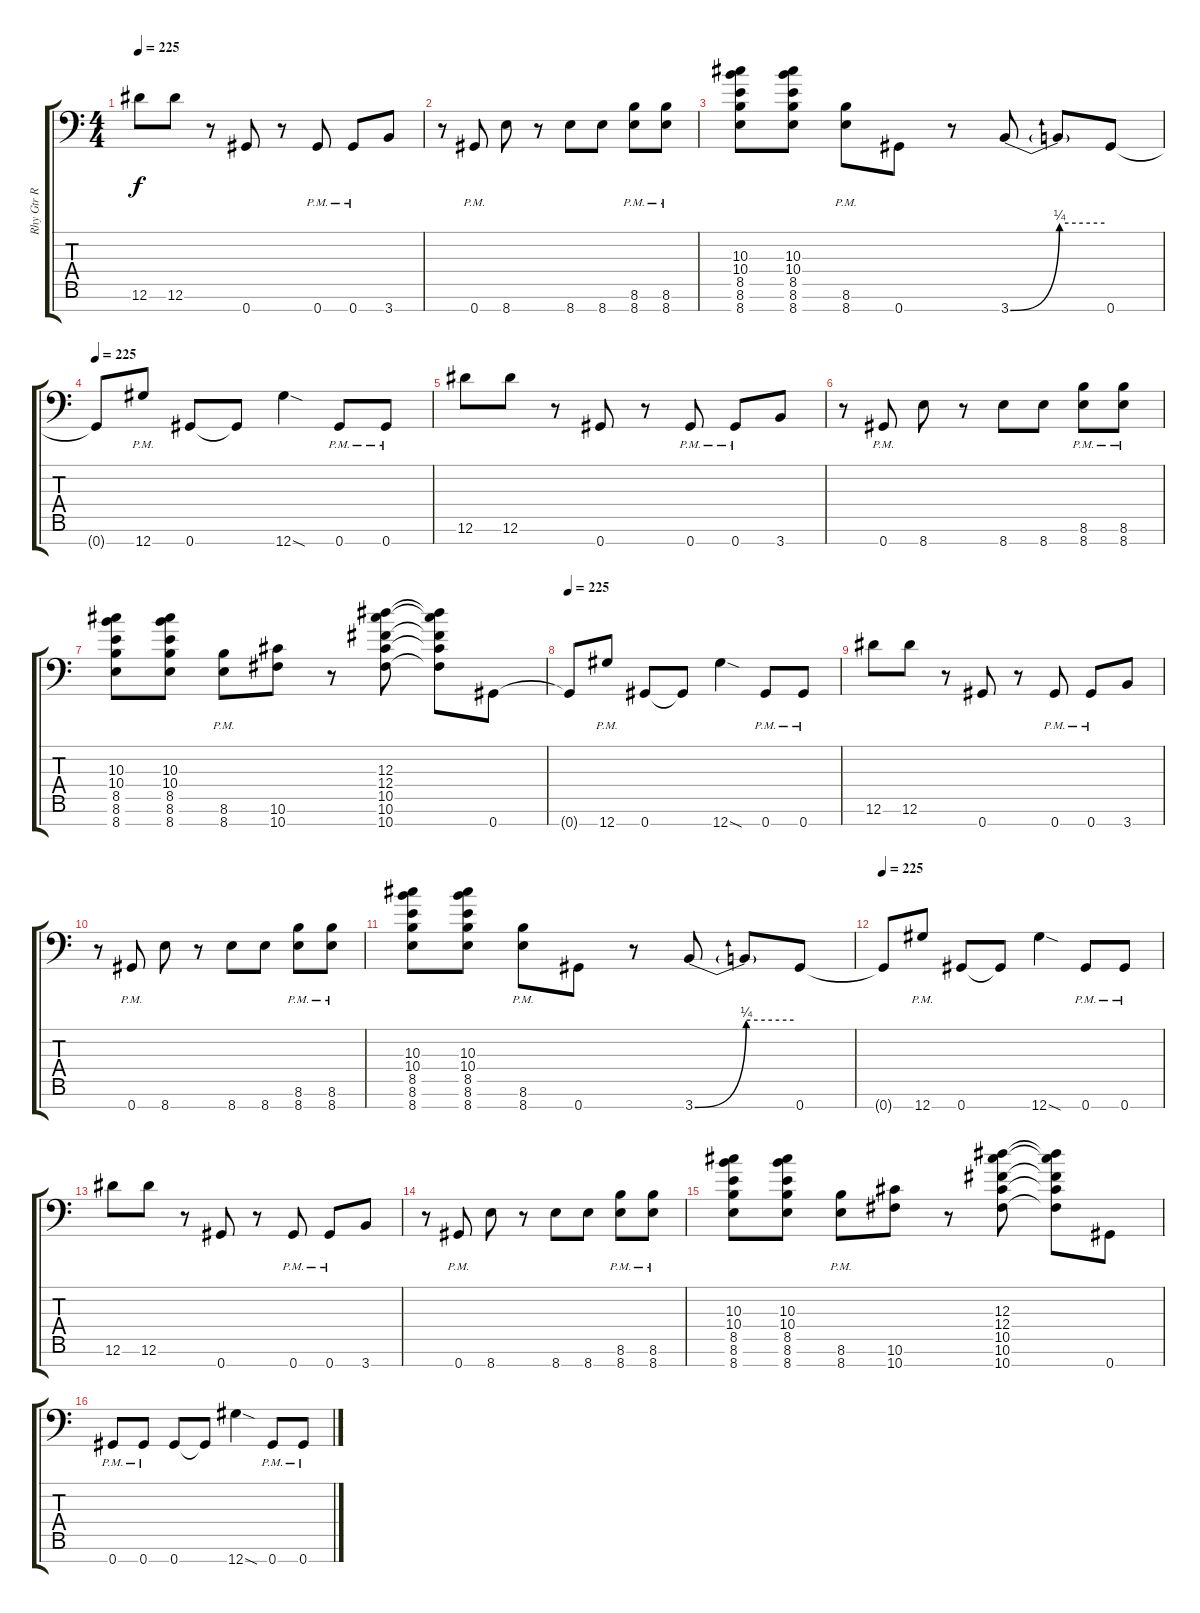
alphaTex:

\track ("Rhy Gtr R" "Rhy Gtr R") {instrument overdrivenguitar}
\staff {score tabs}
\tuning (Db4 Ab3 Eb3 Db3 Ab2 Eb2 Ab1) {hide}
\ts (4 4)
\tempo 225
\clef f4
\ks c
12.6.8{dy f} 12.6.8 r.8 0.7.8 r.8 0.7{pm}.8 0.7{pm}.8 3.7.8 |
r.8 0.7{pm}.8 8.7.8 r.8 8.7.8 8.7.8 (8.6{pm} 8.7{pm}).8 (8.6{pm} 8.7{pm}).8 |
(10.3 10.4 8.5 8.6 8.7).8 (10.3 10.4 8.5 8.6 8.7).8 (8.6{pm} 8.7{pm}).8 0.7.8 r.8 3.7{be (bend 0 0 60 1)}.8 3.7{be (hold 0 1 60 1) t}.8 0.7.8 |
\tempo 225
0.7{t}.8 12.7{pm}.8 0.7.8 0.7{t}.8 12.7{sod}.4 0.7{pm}.8 0.7{pm}.8 |
12.6.8 12.6.8 r.8 0.7.8 r.8 0.7{pm}.8 0.7{pm}.8 3.7.8 |
r.8 0.7{pm}.8 8.7.8 r.8 8.7.8 8.7.8 (8.6{pm} 8.7{pm}).8 (8.6{pm} 8.7{pm}).8 |
(10.3 10.4 8.5 8.6 8.7).8 (10.3 10.4 8.5 8.6 8.7).8 (8.6{pm} 8.7{pm}).8 (10.6 10.7).8 r.8 (12.3 12.4 10.5 10.6 10.7).8 (12.3{t} 12.4{t} 10.5{t} 10.6{t} 10.7{t}).8 0.7.8 |
\tempo 225
0.7{t}.8 12.7{pm}.8 0.7.8 0.7{t}.8 12.7{sod}.4 0.7{pm}.8 0.7{pm}.8 |
12.6.8 12.6.8 r.8 0.7.8 r.8 0.7{pm}.8 0.7{pm}.8 3.7.8 |
r.8 0.7{pm}.8 8.7.8 r.8 8.7.8 8.7.8 (8.6{pm} 8.7{pm}).8 (8.6{pm} 8.7{pm}).8 |
(10.3 10.4 8.5 8.6 8.7).8 (10.3 10.4 8.5 8.6 8.7).8 (8.6{pm} 8.7{pm}).8 0.7.8 r.8 3.7{be (bend 0 0 60 1)}.8 3.7{be (hold 0 1 60 1) t}.8 0.7.8 |
\tempo 225
0.7{t}.8 12.7{pm}.8 0.7.8 0.7{t}.8 12.7{sod}.4 0.7{pm}.8 0.7{pm}.8 |
12.6.8 12.6.8 r.8 0.7.8 r.8 0.7{pm}.8 0.7{pm}.8 3.7.8 |
r.8 0.7{pm}.8 8.7.8 r.8 8.7.8 8.7.8 (8.6{pm} 8.7{pm}).8 (8.6{pm} 8.7{pm}).8 |
(10.3 10.4 8.5 8.6 8.7).8 (10.3 10.4 8.5 8.6 8.7).8 (8.6{pm} 8.7{pm}).8 (10.6 10.7).8 r.8 (12.3 12.4 10.5 10.6 10.7).8 (12.3{t} 12.4{t} 10.5{t} 10.6{t} 10.7{t}).8 0.7.8 |
0.7{pm}.8 0.7{pm}.8 0.7.8 0.7{t}.8 12.7{sod}.4 0.7{pm}.8 0.7{pm}.8
